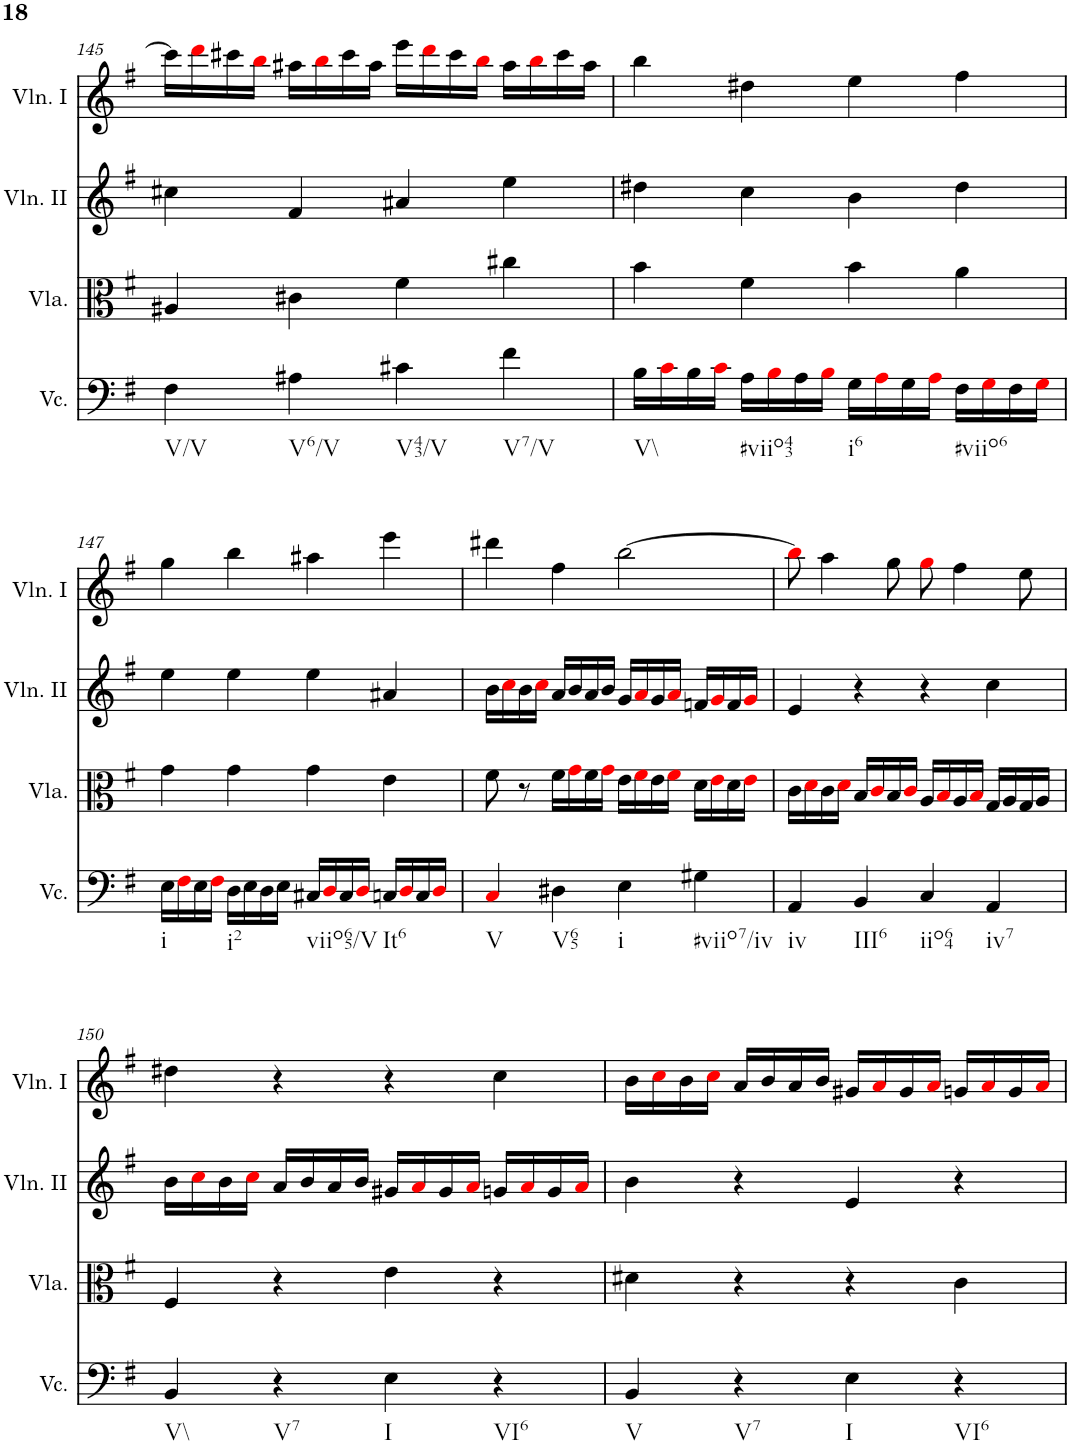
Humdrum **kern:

**kern	**kern	**kern	**kern
*part4	*part3	*part2	*part1
*staff4	*staff3	*staff2	*staff1
*I"Violoncello	*I"Viola	*I"Violino II	*I"Violino I
*I'Vc.	*I'Vla.	*I'Vln. II	*I'Vln. I
!!LO:PB:g=z
*clefF4	*clefC3	*clefG2	*clefG2
*k[f#]	*k[f#]	*k[f#]	*k[f#]
*M4/4	*M4/4	*M4/4	*M4/4
=145	=145	=145	=145
!LO:TX:b:t=V/V	!	!	!
4F#\	4A#X/	4cc#X\	16ccc#\LL]
.	.	.	16dddi\
.	.	.	16ccc#X\
.	.	.	16bbi\JJ
!LO:TX:b:t=V6/V	!	!	!
4A#X\	4c#X\	4f#/	16aa#X\LL
.	.	.	16bbi\
.	.	.	16ccc#\
.	.	.	16aa#\JJ
!LO:TX:b:t=V43/V	!	!	!
4c#X\	4f#\	4a#X/	16eee\LL
.	.	.	16dddi\
.	.	.	16ccc#\
.	.	.	16bbi\JJ
!LO:TX:b:t=V7/V	!	!	!
4f#\	4cc#X\	4ee\	16aa#\LL
.	.	.	16bbi\
.	.	.	16ccc#\
.	.	.	16aa#\JJ
=146	=146	=146	=146
!LO:TX:b:t=V\\	!	!	!
16B\LL	4b\	4dd#X\	4bb\
16ci\	.	.	.
16B\	.	.	.
16ci\JJ	.	.	.
!LO:TX:b:t=#viio43	!	!	!
16A\LL	4f#\	4cc\	4dd#X\
16Bi\	.	.	.
16A\	.	.	.
16Bi\JJ	.	.	.
!LO:TX:b:t=i6	!	!	!
16G\LL	4b\	4b\	4ee\
16Ai\	.	.	.
16G\	.	.	.
16Ai\JJ	.	.	.
!LO:TX:b:t=#viio6	!	!	!
16F#\LL	4a\	4dd#\	4ff#\
16Gi\	.	.	.
16F#\	.	.	.
16Gi\JJ	.	.	.
!!LO:LB:g=z
=147	=147	=147	=147
!LO:TX:b:t=i	!	!	!
16E\LL	4g\	4ee\	4gg\
16F#i\	.	.	.
16E\	.	.	.
16F#i\JJ	.	.	.
!LO:TX:b:t=i2	!	!	!
16D\LL	4g\	4ee\	4bb\
16E\	.	.	.
16D\	.	.	.
16E\JJ	.	.	.
!LO:TX:b:t=viio65/V	!	!	!
16C#X/LL	4g\	4ee\	4aa#X\
16Di/	.	.	.
16C#/	.	.	.
16Di/JJ	.	.	.
!LO:TX:b:t=It6	!	!	!
16Cn/LL	4e\	4a#X/	4eee\
16Di/	.	.	.
16C/	.	.	.
16Di/JJ	.	.	.
=148	=148	=148	=148
!LO:TX:b:t=V	!	!	!
4Ci/	8f#\	16b\LL	4ddd#X\
.	.	16cci\	.
.	8r	16b\	.
.	.	16cci\JJ	.
!LO:TX:b:t=V65	!	!	!
4D#X\	16f#\LL	16a/LL	4ff#\
.	16gi\	16b/	.
.	16f#\	16a/	.
.	16gi\JJ	16b/JJ	.
!LO:TX:b:t=i	!	!	!
4E\	16e\LL	16g/LL	[2bb\
.	16f#i\	16ai/	.
.	16e\	16g/	.
.	16f#i\JJ	16ai/JJ	.
!LO:TX:b:t=#viio7/iv	!	!	!
4G#X\	16d\LL	16fn/LL	.
.	16ei\	16gi/	.
.	16d\	16f/	.
.	16ei\JJ	16gi/JJ	.
=149	=149	=149	=149
!LO:TX:b:t=iv	!	!	!
4AA/	16c\LL	4e/	8bbi\]
.	16di\	.	.
.	16c\	.	4aa\
.	16di\JJ	.	.
!LO:TX:b:t=III6	!	!	!
4BB/	16B/LL	4r	.
.	16ci/	.	.
.	16B/	.	8gg\
.	16ci/JJ	.	.
!LO:TX:b:t=iio64	!	!	!
4C/	16A/LL	4r	8ggi\
.	16Bi/	.	.
.	16A/	.	4ff#\
.	16Bi/JJ	.	.
!LO:TX:b:t=iv7	!	!	!
4AA/	16G/LL	4cc\	.
.	16A/	.	.
.	16G/	.	8ee\
.	16A/JJ	.	.
!!LO:LB:g=z
=150	=150	=150	=150
!LO:TX:b:t=V\\	!	!	!
4BB/	4F#/	16b\LL	4dd#X\
.	.	16cci\	.
.	.	16b\	.
.	.	16cci\JJ	.
!LO:TX:b:t=V7	!	!	!
4r	4r	16a/LL	4r
.	.	16b/	.
.	.	16a/	.
.	.	16b/JJ	.
!LO:TX:b:t=I	!	!	!
4E\	4e\	16g#X/LL	4r
.	.	16ai/	.
.	.	16g#/	.
.	.	16ai/JJ	.
!LO:TX:b:t=VI6	!	!	!
4r	4r	16gn/LL	4cc\
.	.	16ai/	.
.	.	16g/	.
.	.	16ai/JJ	.
=151	=151	=151	=151
!LO:TX:b:t=V	!	!	!
4BB/	4d#X\	4b\	16b\LL
.	.	.	16cci\
.	.	.	16b\
.	.	.	16cci\JJ
!LO:TX:b:t=V7	!	!	!
4r	4r	4r	16a/LL
.	.	.	16b/
.	.	.	16a/
.	.	.	16b/JJ
!LO:TX:b:t=I	!	!	!
4E\	4r	4e/	16g#X/LL
.	.	.	16ai/
.	.	.	16g#/
.	.	.	16ai/JJ
!LO:TX:b:t=VI6	!	!	!
4r	4c\	4r	16gn/LL
.	.	.	16ai/
.	.	.	16g/
.	.	.	16ai/JJ
=	=	=	=
*-	*-	*-	*-
